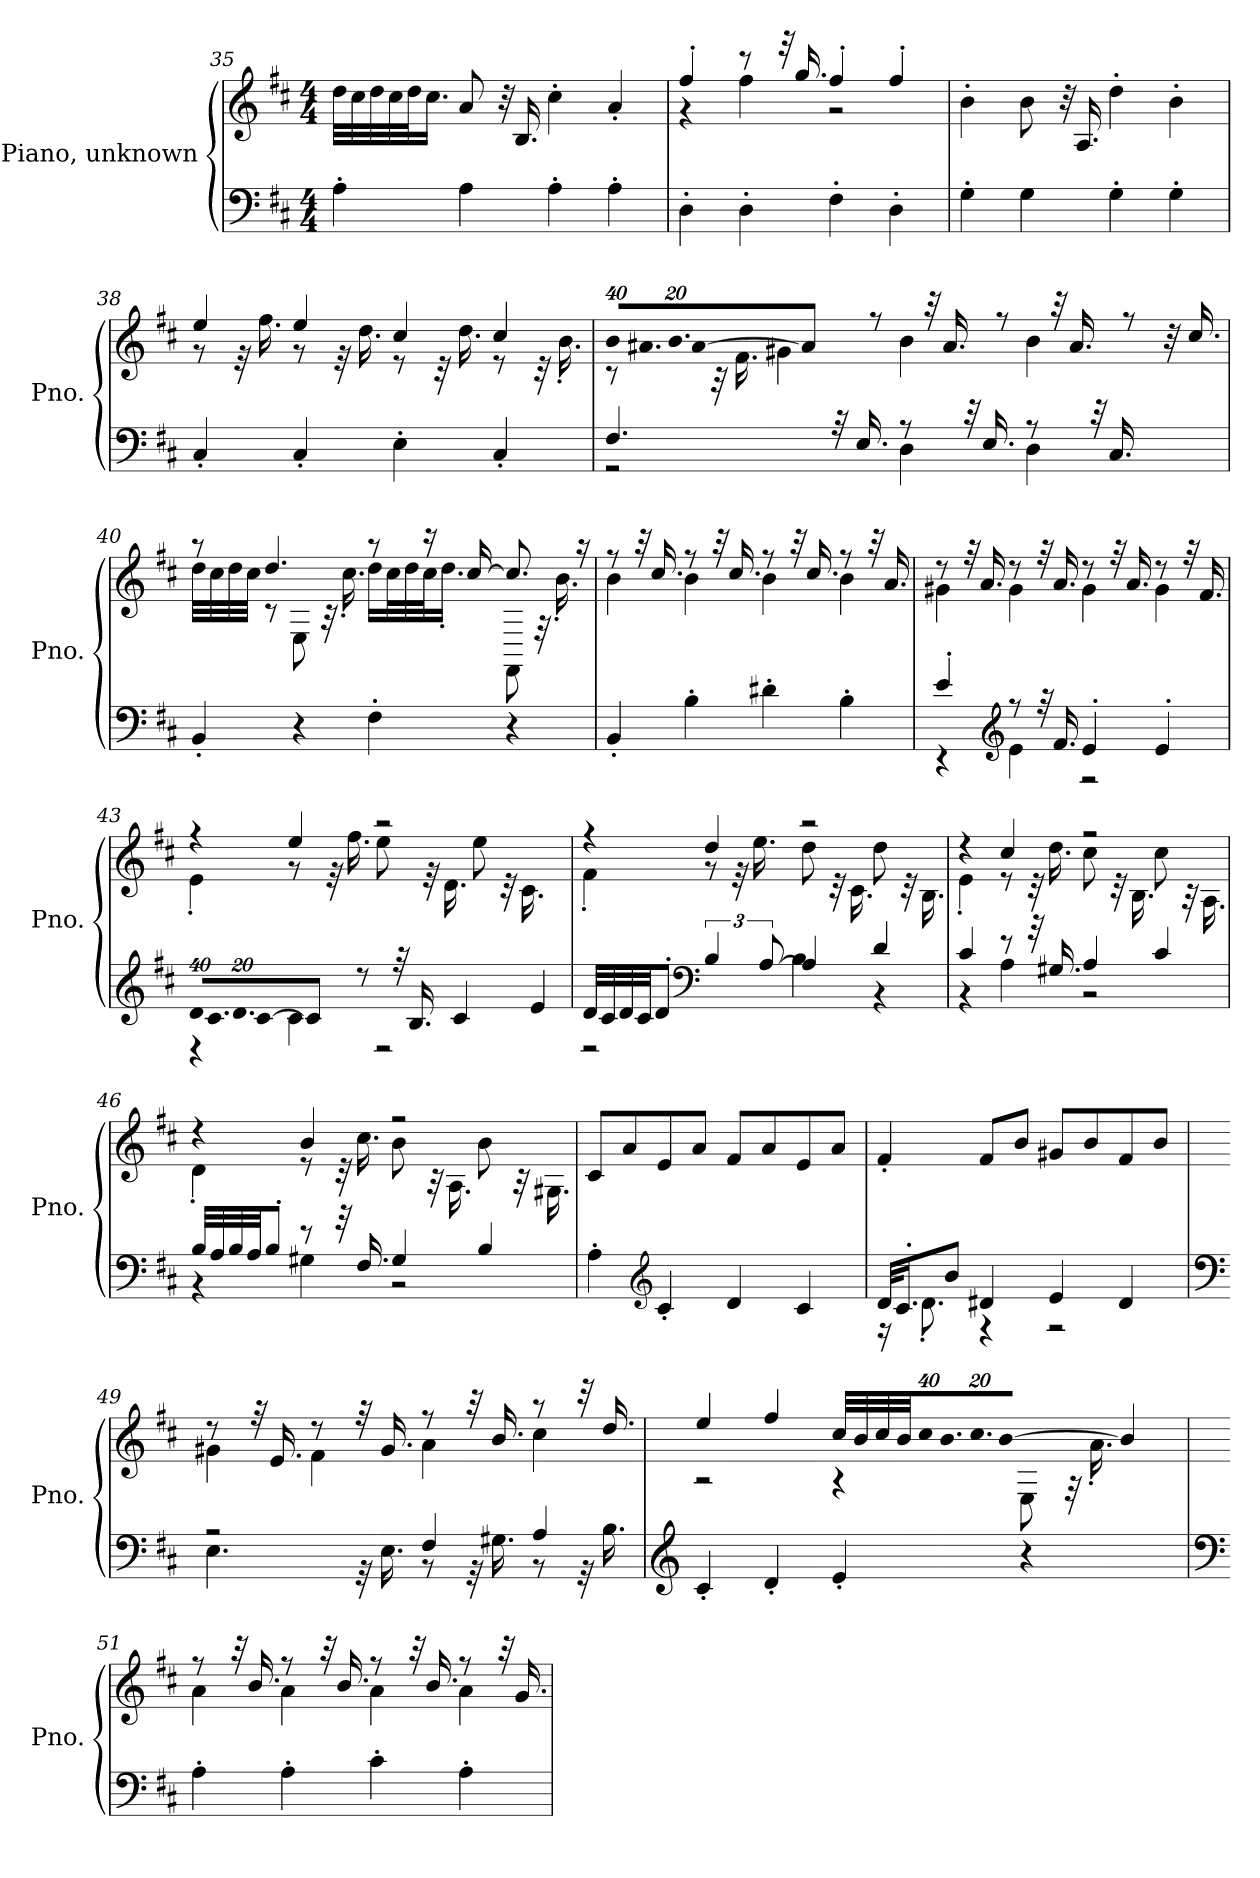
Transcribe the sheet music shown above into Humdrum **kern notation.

**kern	**kern
*part1	*part1
*staff2	*staff1
*I"Piano, unknown	*
*I'Pno.	*
*clefF4	*clefG2
*k[f#c#]	*k[f#c#]
*M4/4	*M4/4
=35	=35
4A'\	32dd\LLL
.	32cc#\
.	32dd\
.	32cc#\
.	32dd\J
.	16.cc#\JJ
4A\	8a/
.	32r
.	16.B/
4A'\	4cc#'\
4A'\	4a'/
=36	=36
*	*^
4D'\	4ff#'/	4r
4D'\	8r	4ff#\
.	32r	.
.	16.gg/	.
4F#'\	4ff#'/	2r
4D'\	4ff#'/	.
*	*v	*v
=37	=37
4G'\	4b'\
4G\	8b\
.	32r
.	16.A/
4G'\	4dd'\
4G'\	4b'\
!!LO:PB:g=z
=38	=38
*	*^
4C#'/	4ee/	8r
.	.	32r
.	.	16.ff#\
4C#'/	4ee/	8r
.	.	32r
.	.	16.dd\
4E'\	4cc#/	8r
.	.	32r
.	.	16.dd\
4C#'/	4cc#/	8r
.	.	32r
.	.	16.b'\
=39	=39	=39
*^	*	*
*	*	*Xbrackettup	*
!	!	!LO:N:vis=32	!
4.F#/	2r	640%23b/LLL	8r
!	!	!LO:N:vis=64.	!
.	.	640%17a#X/L	.
!	!	!LO:N:vis=64.	!
.	.	640%17b/J	.
!	!	!LO:N:vis=32	!
.	.	[640%23a#/JJ	.
.	.	8a#/J]	32r
.	.	.	16.f#\
.	.	8r	4g#X\
32r	.	32r	.
16.E/	.	16.a#/	.
8r	4D\	8r	4b\
32r	.	32r	.
16.E/	.	16.a#/	.
8r	4D\	8r	4b\
32r	.	32r	.
16.C#/	.	16.cc#/	.
*v	*v	*	*
!!LO:LB:g=z	!!
=40	=40	=40
4BB'/	8r	32dd\LLL
.	.	32cc#\
.	.	32dd\
.	.	32cc#\JJJ
.	4.dd/	8r
4r	.	8E\
.	.	32r
.	.	16.cc#'\
4F#'\	8r	16dd\LL
.	.	32cc#\L
.	.	32dd\
.	16r	32cc#\J
.	.	16.dd'\JJ
.	[16cc#/	.
4r	8.cc#/]	8FF#\
.	.	32r
.	.	16.b'\
.	16r	.
=41	=41	=41
4BB'/	8r	4b\
.	32r	.
.	16.cc#/	.
4B'\	8r	4b\
.	32r	.
.	16.cc#/	.
4d#X'\	8r	4b\
.	32r	.
.	16.cc#/	.
4B'\	8r	4b\
.	32r	.
.	16.a/	.
!!LO:LB:g=z	!!
=42	=42	=42
*^	*	*
4e'/	4r	8r	4g#X\
.	.	32r	.
.	.	16.a/	.
*clefG2	*	*	*
8r	4e\	8r	4g#\
32r	.	32r	.
16.f#/	.	16.a/	.
4e'/	2r	8r	4g#\
.	.	32r	.
.	.	16.a/	.
4e'/	.	8r	4g#\
.	.	32r	.
.	.	16.f#/	.
=43	=43	=43	=43
*Xbrackettup	*	*	*
!LO:N:vis=32	!	!	!
640%23d/LLL	4r	4r	4e'\
!LO:N:vis=64.	!	!	!
640%17c#/L	.	.	.
!LO:N:vis=64.	!	!	!
640%17d/J	.	.	.
!LO:N:vis=32	!	!	!
[640%23c#/JJ	.	.	.
8c#/J]	.	.	.
8r	4c#\	4ee/	8r
32r	.	.	32r
16.B/	.	.	16.ff#\
4c#/	2r	2r	8ee\
.	.	.	32r
.	.	.	16.d\
4e/	.	.	8ee\
.	.	.	32r
.	.	.	16.c#\
!!LO:LB:g=z	!!
=44	=44	=44	=44
32d/LLL	2r	4r	4f#'\
32c#/	.	.	.
32d/	.	.	.
32c#/JJ	.	.	.
8d'/J	.	.	.
*clefF4	*	*	*
*brackettup	*	*	*
6B/	.	4dd/	8r
.	.	.	32r
.	.	.	16.ee\
[12A/	.	.	.
4A/]	4B\	2r	8dd\
.	.	.	32r
.	.	.	16.c#\
4d/	4r	.	8dd\
.	.	.	32r
.	.	.	16.B\
=45	=45	=45	=45
4c#/	4r	4r	4e'\
8r	4A\	4cc#/	8r
32r	.	.	32r
16.G#X/	.	.	16.dd\
4A/	2r	2r	8cc#\
.	.	.	32r
.	.	.	16.B\
4c#/	.	.	8cc#\
.	.	.	32r
.	.	.	16.A\
!!LO:LB:g=z	!!
=46	=46	=46	=46
32B/LLL	4r	4r	4d'\
32A/	.	.	.
32B/	.	.	.
32A/JJ	.	.	.
8B'/J	.	.	.
8r	4G#X\	4b/	8r
32r	.	.	32r
16.F#/	.	.	16.cc#\
4G#/	2r	2r	8b\
.	.	.	32r
.	.	.	16.A\
4B/	.	.	8b\
.	.	.	32r
.	.	.	16.G#X\
*v	*v	*	*
*	*v	*v
=47	=47
4A'\	8c#/L
.	8a/
*clefG2	*
4c#'/	8e/
.	8a/J
4d/	8f#/L
.	8a/
4c#/	8e/
.	8a/J
=48	=48
*^	*
32d/KLL	16r	4f#'/
16.c#'/J	.	.
.	8.d'\	.
8b/J	.	.
4d#X/	4r	8f#/L
.	.	8b/J
4e/	2r	8g#X/L
.	.	8b/
4d#/	.	8f#/
.	.	8b/J
!!LO:LB:g=z
=49	=49	=49
*clefF4	*	*
*	*	*^
2r	4.E\	8r	4g#X\
.	.	32r	.
.	.	16.e/	.
.	.	8r	4f#\
.	32r	32r	.
.	16.E\	16.g#/	.
4F#/	8r	8r	4a\
.	32r	32r	.
.	16.G#X\	16.b/	.
4A/	8r	8r	4cc#\
.	32r	32r	.
.	16.B\	16.dd/	.
*v	*v	*	*
=50	=50	=50
*clefG2	*	*
4c#'/	4ee/	2r
4d'/	4ff#/	.
4e'/	32cc#/LLL	4r
.	32b/	.
.	32cc#/	.
.	32b/	.
!	!LO:N:vis=32	!
.	640%23cc#/	.
!	!LO:N:vis=64.	!
.	640%17b/L	.
!	!LO:N:vis=64.	!
.	640%17cc#/J	.
!	!LO:N:vis=32	!
.	[640%23b/JJJ	.
4r	4b/]	8E\
.	.	32r
.	.	16.a'\
!!LO:PB:g=z	!!
=51	=51	=51
*clefF4	*	*
4A'\	8r	4a\
.	32r	.
.	16.b/	.
4A'\	8r	4a\
.	32r	.
.	16.b/	.
4c#'\	8r	4a\
.	32r	.
.	16.b/	.
4A'\	8r	4a\
.	32r	.
.	16.g/	.
*	*v	*v
=	=
*-	*-
